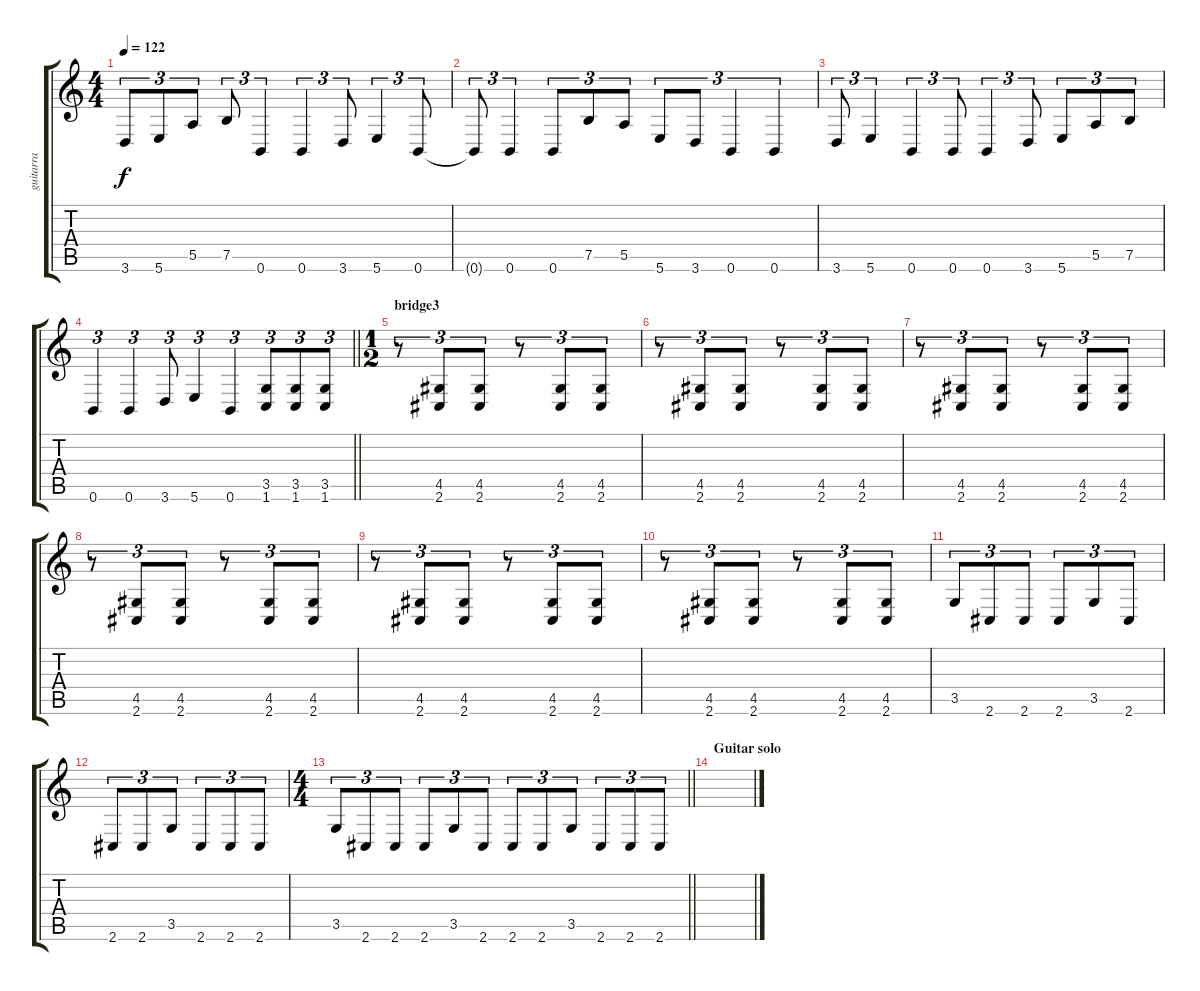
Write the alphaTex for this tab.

\track ("guitarra" "guitarra") {instrument distortionguitar}
\staff {score tabs}
\tuning (B3 Gb3 D3 A2 E2 B1) {hide}
\ts (4 4)
\tempo 122
\clef g2
\ks c
3.6.8{tu (3 2) dy f} 5.6.8{tu (3 2)} 5.5.8{tu (3 2)} 7.5.8{tu (3 2)} 0.6.4{tu (3 2)} 0.6.4{tu (3 2)} 3.6.8{tu (3 2)} 5.6.4{tu (3 2)} 0.6.8{tu (3 2)} |
0.6{t}.8{tu (3 2)} 0.6.4{tu (3 2)} 0.6.8{tu (3 2)} 7.5.8{tu (3 2)} 5.5.8{tu (3 2)} 5.6.8{tu (3 2)} 3.6.8{tu (3 2)} 0.6.4{tu (3 2)} 0.6.4{tu (3 2)} |
3.6.8{tu (3 2)} 5.6.4{tu (3 2)} 0.6.4{tu (3 2)} 0.6.8{tu (3 2)} 0.6.4{tu (3 2)} 3.6.8{tu (3 2)} 5.6.8{tu (3 2)} 5.5.8{tu (3 2)} 7.5.8{tu (3 2)} |
\barLineRight lightlight
0.6.4{tu (3 2)} 0.6.4{tu (3 2)} 3.6.8{tu (3 2)} 5.6.4{tu (3 2)} 0.6.4{tu (3 2)} (3.5 1.6).8{tu (3 2)} (3.5 1.6).8{tu (3 2)} (3.5 1.6).8{tu (3 2)} |
\ts (1 2)
\section ("" "bridge3")
r.8{tu (3 2)} (4.5 2.6).8{tu (3 2)} (4.5 2.6).8{tu (3 2)} r.8{tu (3 2)} (4.5 2.6).8{tu (3 2)} (4.5 2.6).8{tu (3 2)} |
r.8{tu (3 2)} (4.5 2.6).8{tu (3 2)} (4.5 2.6).8{tu (3 2)} r.8{tu (3 2)} (4.5 2.6).8{tu (3 2)} (4.5 2.6).8{tu (3 2)} |
r.8{tu (3 2)} (4.5 2.6).8{tu (3 2)} (4.5 2.6).8{tu (3 2)} r.8{tu (3 2)} (4.5 2.6).8{tu (3 2)} (4.5 2.6).8{tu (3 2)} |
r.8{tu (3 2)} (4.5 2.6).8{tu (3 2)} (4.5 2.6).8{tu (3 2)} r.8{tu (3 2)} (4.5 2.6).8{tu (3 2)} (4.5 2.6).8{tu (3 2)} |
r.8{tu (3 2)} (4.5 2.6).8{tu (3 2)} (4.5 2.6).8{tu (3 2)} r.8{tu (3 2)} (4.5 2.6).8{tu (3 2)} (4.5 2.6).8{tu (3 2)} |
r.8{tu (3 2)} (4.5 2.6).8{tu (3 2)} (4.5 2.6).8{tu (3 2)} r.8{tu (3 2)} (4.5 2.6).8{tu (3 2)} (4.5 2.6).8{tu (3 2)} |
3.5.8{tu (3 2)} 2.6.8{tu (3 2)} 2.6.8{tu (3 2)} 2.6.8{tu (3 2)} 3.5.8{tu (3 2)} 2.6.8{tu (3 2)} |
2.6.8{tu (3 2)} 2.6.8{tu (3 2)} 3.5.8{tu (3 2)} 2.6.8{tu (3 2)} 2.6.8{tu (3 2)} 2.6.8{tu (3 2)} |
\ts (4 4)
\barLineRight lightlight
3.5.8{tu (3 2)} 2.6.8{tu (3 2)} 2.6.8{tu (3 2)} 2.6.8{tu (3 2)} 3.5.8{tu (3 2)} 2.6.8{tu (3 2)} 2.6.8{tu (3 2)} 2.6.8{tu (3 2)} 3.5.8{tu (3 2)} 2.6.8{tu (3 2)} 2.6.8{tu (3 2)} 2.6.8{tu (3 2)} |
\section ("" "Guitar solo")
